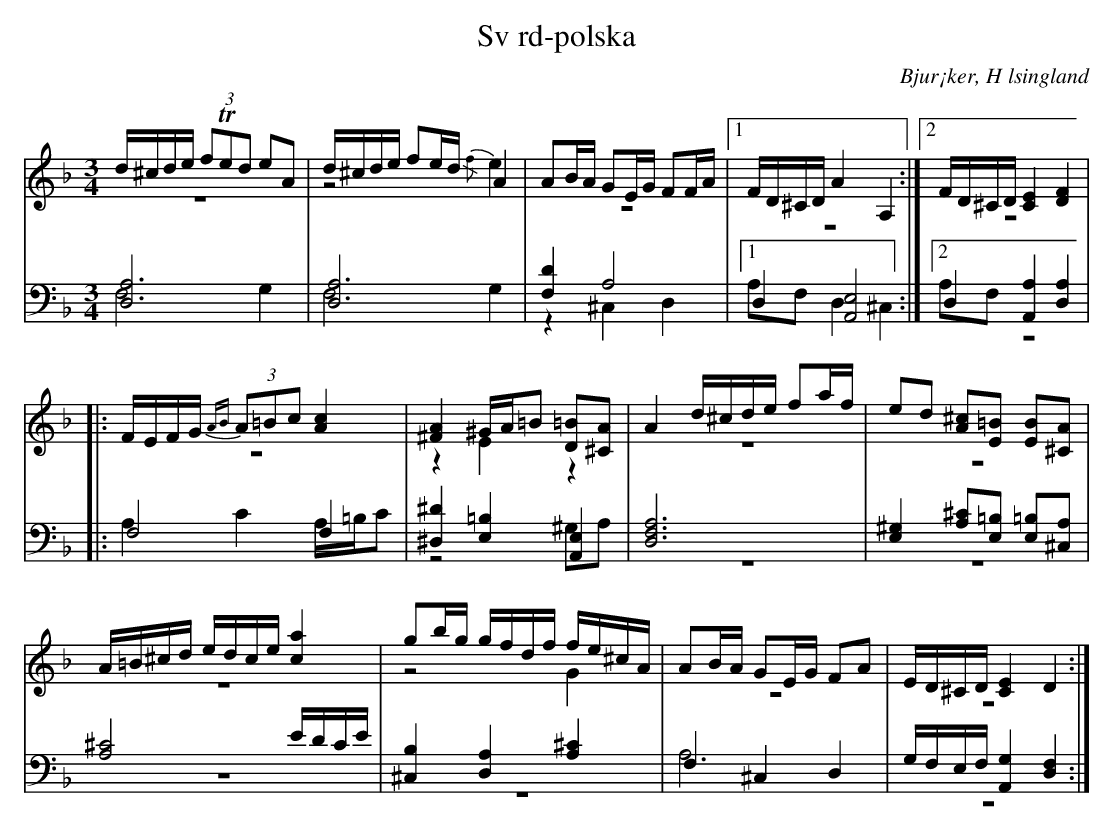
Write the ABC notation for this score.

X:1
T: Sv rd-polska
O: Bjur¡ker, H lsingland
M: 3/4
L: 1/8
K: Dm
V:1
V:2 merge
V:3
V:4 merge
V:1
d/^c/d/e/ (3fTed eA|d/^c/d/e/ fe/d/ A2|AB/A/ GE/G/ FF/A/|1 F/D/^C/D/ A2 A,2:|2 F/D/^C/D/ [C2E2] [D2F2]|
|:F/E/F/G/ (3{AB}A=Bc [A2c2]|[^F2A2] ^G/A/=B [D=B][^CA]|A2 d/^c/d/e/ fa/f/|ed [A^c][E=B] [EB][^CA]|
A/=B/^c/d/ e/d/c/e/ [c2a2]|gb/g/ g/f/d/f/ f/e/^c/A/|AB/A/ GE/G/ FA|E/D/^C/D/ [C2E2] D2:|
V:2
z6|z4 {/f}e2|z6|1 z6:|2 z6|
|:z6|z2 E2 z2|z6|z6|
z6|z4 G2|z6|z6:|
V:3 clef=bass
[D,6A,6]|[D,6A,6]|[F,2D2] A,4|1 D,2 [A,,4E,4]:|2 D,2 [A,,2A,2] [D,2A,2]|
|:F,4 F,2|[^D,2^D2] [E,2=B,2] [A,,2E,2]|[D,6F,6A,6]|[E,2^G,2] [A,^C][E,=B,] [E,=B,][^C,A,]|
[A,4^C4] E/D/C/E/|[^C,2B,2]  [D,2A,2] [A,2^C2]|F,2 ^C,2 D,2|G,/F,/E,/F,/ [A,,2G,2] [D,2F,2]:|
V:4 clef=bass
F,4 G,2|F,4 G,2|z2 ^C,2 D,2|1 A,F, D,2 ^C,2:|2 A,F,  z4|
|:A,2 C2 A,/=B,/C|z4 ^G,A,|z6|z6|
z6|z6|A,6|z6:|
